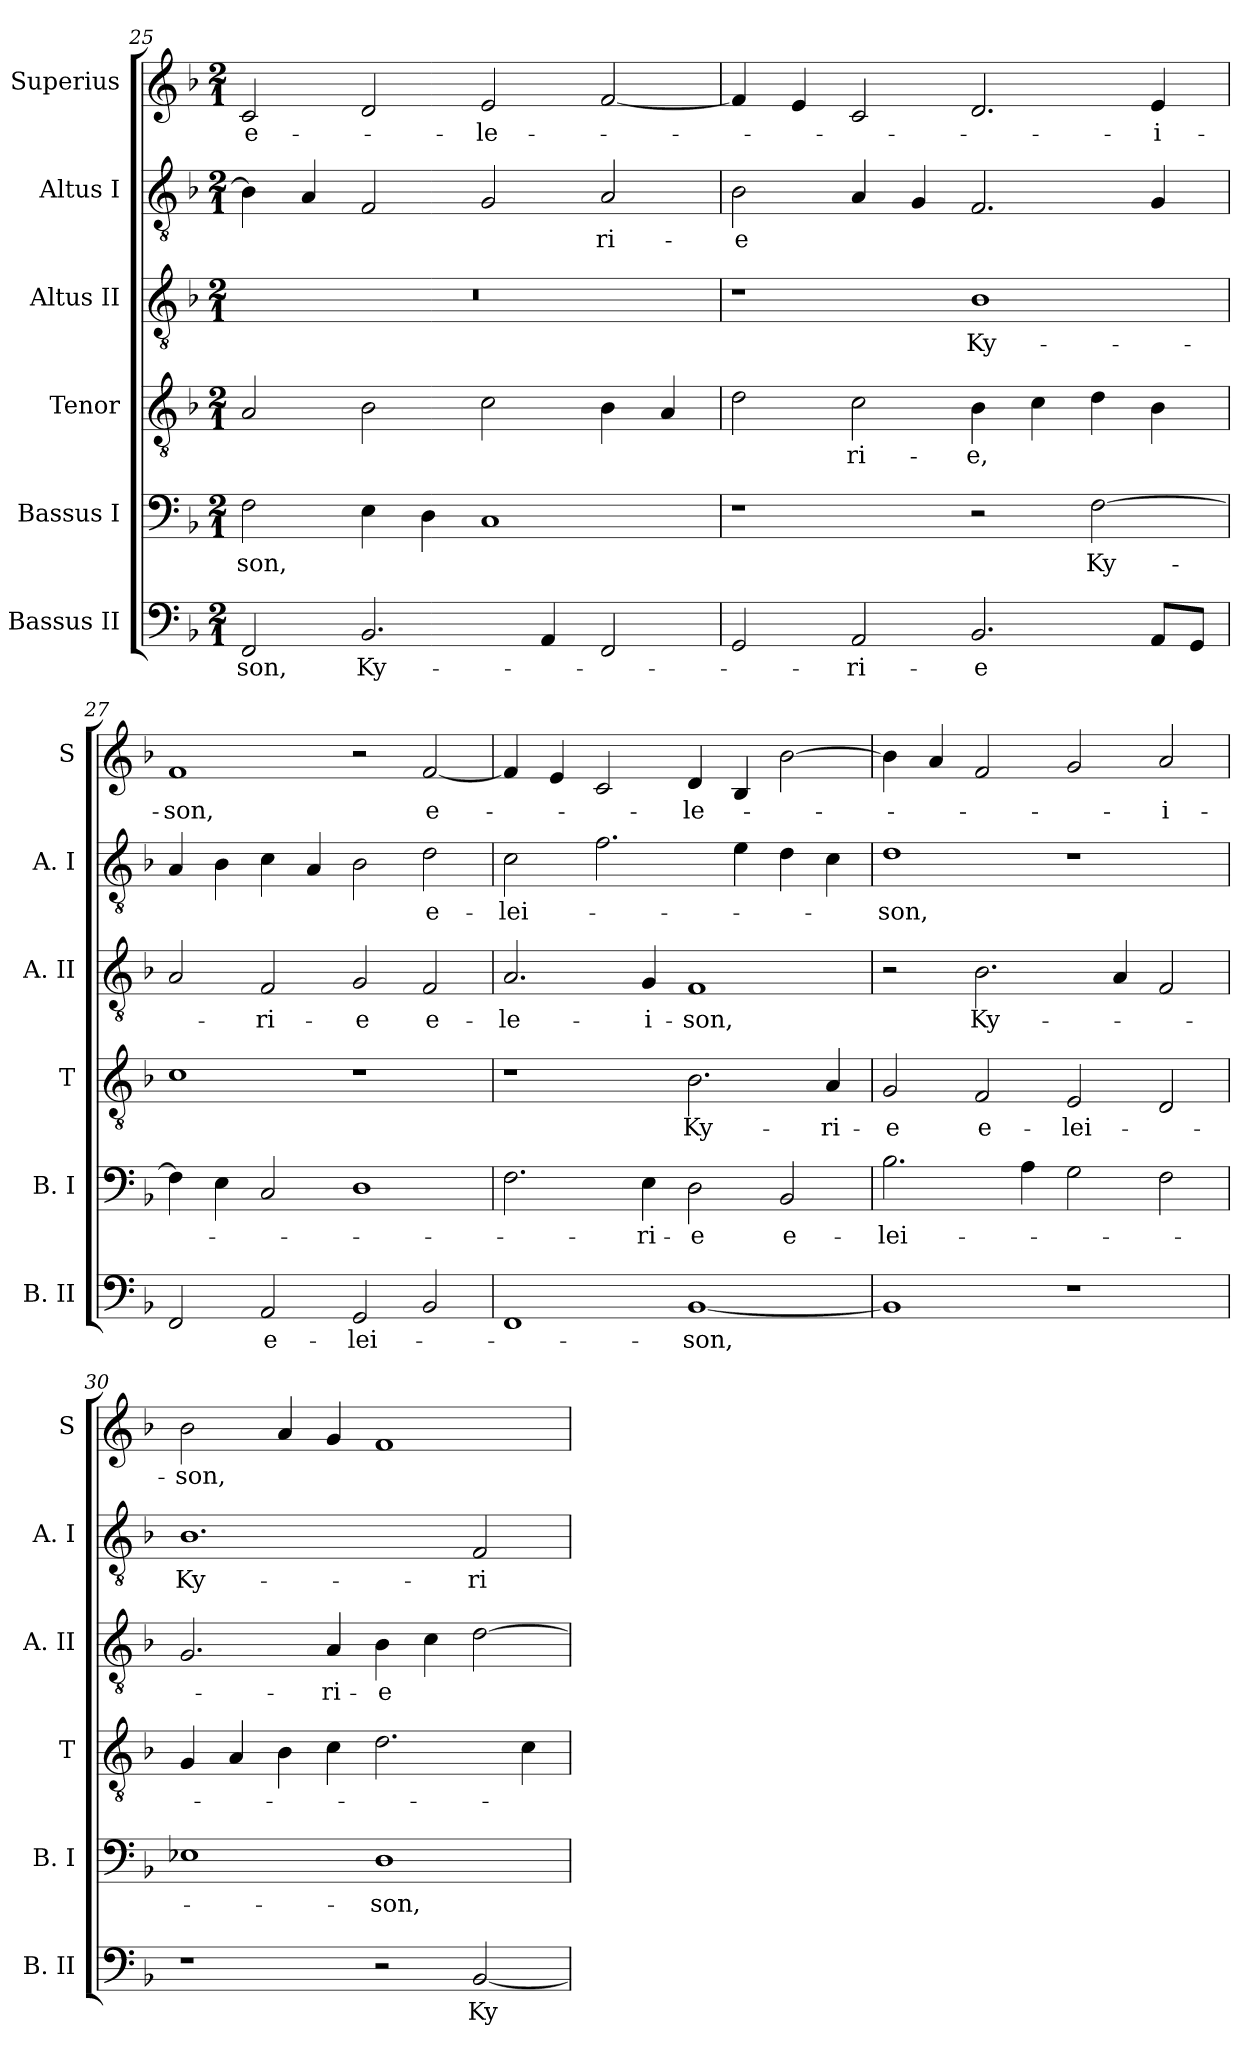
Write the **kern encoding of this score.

**kern	**text	**kern	**text	**kern	**text	**kern	**text	**kern	**text	**kern	**text
*part6	*part6	*part5	*part5	*part4	*part4	*part3	*part3	*part2	*part2	*part1	*part1
*staff6	*staff6	*staff5	*staff5	*staff4	*staff4	*staff3	*staff3	*staff2	*staff2	*staff1	*staff1
*I"Bassus II	*	*I"Bassus I	*	*I"Tenor	*	*I"Altus II	*	*I"Altus I	*	*I"Superius	*
*I'B. II	*	*I'B. I	*	*I'T	*	*I'A. II	*	*I'A. I	*	*I'S	*
*clefF4	*	*clefF4	*	*clefGv2	*	*clefGv2	*	*clefGv2	*	*clefG2	*
*k[b-]	*	*k[b-]	*	*k[b-]	*	*k[b-]	*	*k[b-]	*	*k[b-]	*
*F:	*	*F:	*	*F:	*	*F:	*	*F:	*	*F:	*
*M2/1	*	*M2/1	*	*M2/1	*	*M2/1	*	*M2/1	*	*M2/1	*
=25	=25	=25	=25	=25	=25	=25	=25	=25	=25	=25	=25
2FF	-son,	2F	-son,	2A	.	0r	.	4B-]	.	2c	e-
.	.	.	.	.	.	.	.	4A	.	.	.
2.BB-	Ky-	4E	.	2B-	.	.	.	2F	.	2d	.
.	.	4D	.	.	.	.	.	.	.	.	.
.	.	1C	.	2c	.	.	.	2G	.	2e	-le-
4AA	.	.	.	.	.	.	.	.	.	.	.
2FF	.	.	.	4B-	.	.	.	2A	-ri-	[2f	.
.	.	.	.	4A	.	.	.	.	.	.	.
=26	=26	=26	=26	=26	=26	=26	=26	=26	=26	=26	=26
2GG	.	1r	.	2d	.	1r	.	2B-	-e	4f]	.
.	.	.	.	.	.	.	.	.	.	4e	.
2AA	-ri-	.	.	2c	-ri-	.	.	4A	.	2c	.
.	.	.	.	.	.	.	.	4G	.	.	.
2.BB-	-e	2r	.	4B-	-e,	1B-	Ky-	2.F	.	2.d	.
.	.	.	.	4c	.	.	.	.	.	.	.
.	.	[2F	Ky-	4d	.	.	.	.	.	.	.
8AAL	.	.	.	4B-	.	.	.	4G	.	4e	-i-
8GGJ	.	.	.	.	.	.	.	.	.	.	.
=27	=27	=27	=27	=27	=27	=27	=27	=27	=27	=27	=27
2FF	.	4F]	.	1c	.	2A	.	4A	.	1f	-son,
.	.	4E	.	.	.	.	.	4B-	.	.	.
2AA	e-	2C	.	.	.	2F	-ri-	4c	.	.	.
.	.	.	.	.	.	.	.	4A	.	.	.
2GG	-lei-	1D	.	1r	.	2G	-e	2B-	.	2r	.
2BB-	.	.	.	.	.	2F	e-	2d	e-	[2f	e-
=28	=28	=28	=28	=28	=28	=28	=28	=28	=28	=28	=28
1FF	.	2.F	.	1r	.	2.A	-le-	2c	-lei-	4f]	.
.	.	.	.	.	.	.	.	.	.	4e	.
.	.	.	.	.	.	.	.	2.f	.	2c	.
.	.	4E	-ri-	.	.	4G	-i-	.	.	.	.
[1BB-	-son,	2D	-e	2.B-	Ky-	1F	-son,	.	.	4d	-le-
.	.	.	.	.	.	.	.	4e	.	4B-	.
.	.	2BB-	e-	.	.	.	.	4d	.	[2b-	.
.	.	.	.	4A	-ri-	.	.	4c	.	.	.
=29	=29	=29	=29	=29	=29	=29	=29	=29	=29	=29	=29
1BB-]	.	2.B-	-lei-	2G	-e	2r	.	1d	-son,	4b-]	.
.	.	.	.	.	.	.	.	.	.	4a	.
.	.	.	.	2F	e-	2.B-	Ky-	.	.	2f	.
.	.	4A	.	.	.	.	.	.	.	.	.
1r	.	2G	.	2E	-lei-	.	.	1r	.	2g	.
.	.	.	.	.	.	4A	.	.	.	.	.
.	.	2F	.	2D	.	2F	.	.	.	2a	-i-
=30	=30	=30	=30	=30	=30	=30	=30	=30	=30	=30	=30
1r	.	1E-X	.	4G	.	2.G	.	1.B-	Ky-	2b-	-son,
.	.	.	.	4A	.	.	.	.	.	.	.
.	.	.	.	4B-	.	.	.	.	.	4a	.
.	.	.	.	4c	.	4A	-ri-	.	.	4g	.
2r	.	1D	-son,	2.d	.	4B-	-e	.	.	1f	.
.	.	.	.	.	.	4c	.	.	.	.	.
[2BB-	Ky-	.	.	.	.	[2d	.	2F	-ri-	.	.
.	.	.	.	4c	.	.	.	.	.	.	.
=	=	=	=	=	=	=	=	=	=	=	=
*-	*-	*-	*-	*-	*-	*-	*-	*-	*-	*-	*-
